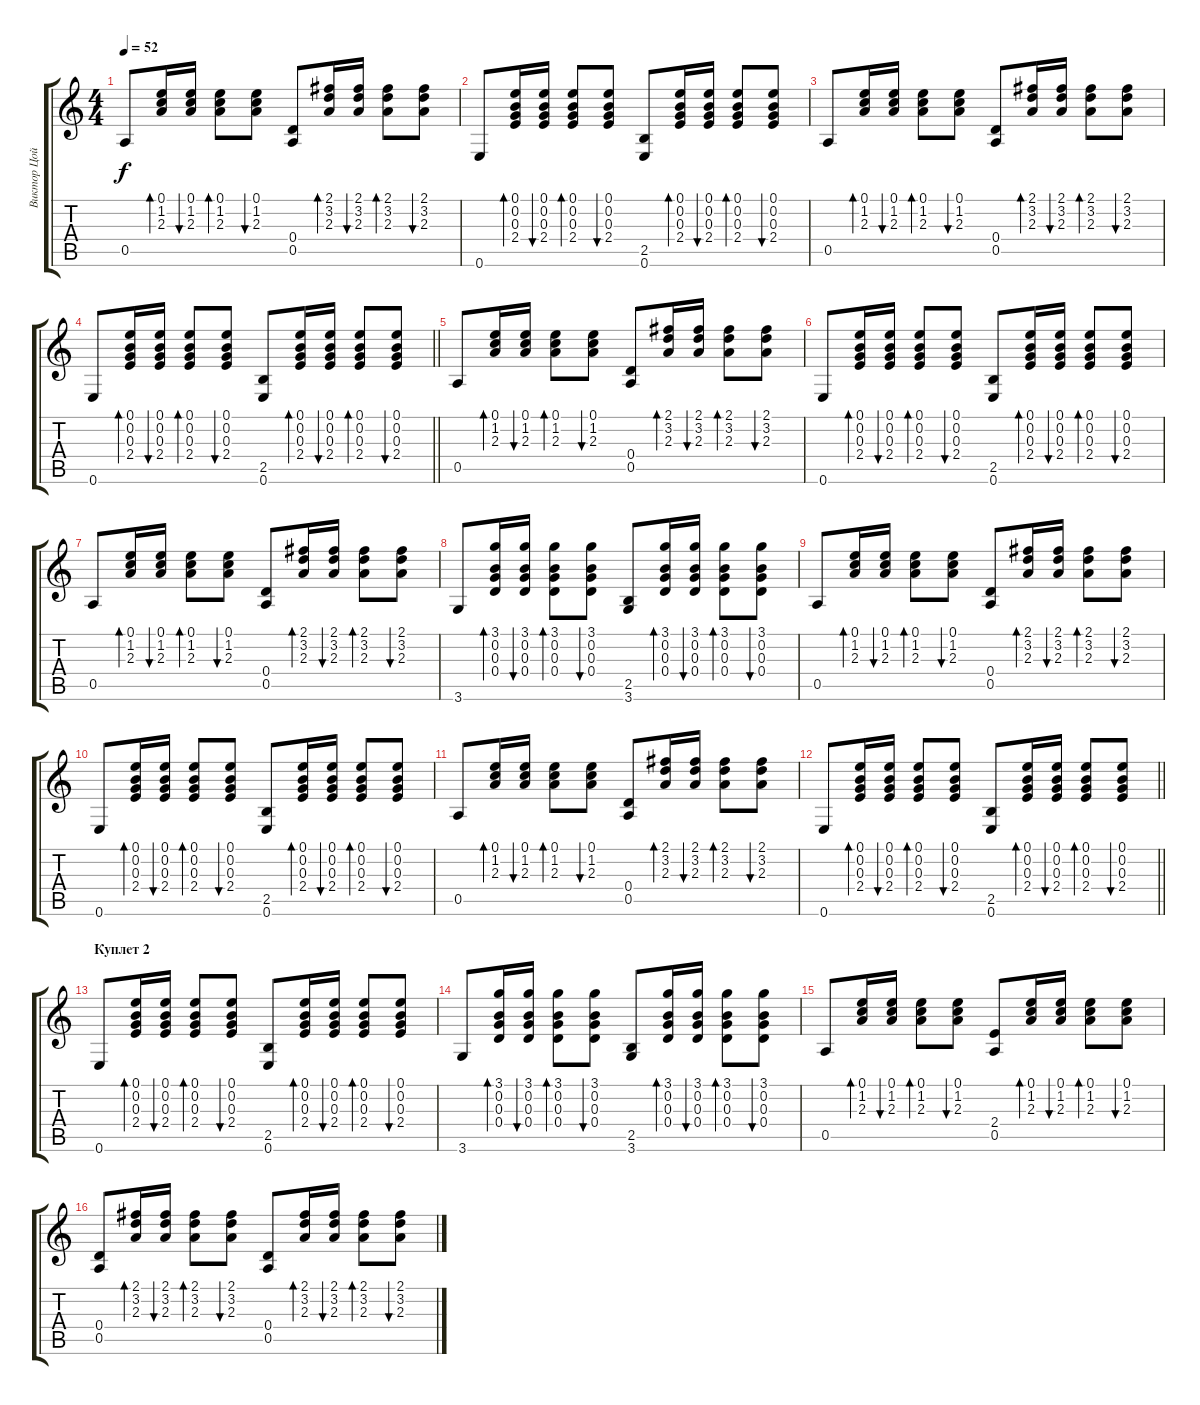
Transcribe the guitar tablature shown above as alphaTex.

\track ("Виктор Цой (Гитара)" "Виктор Цой") {instrument acousticguitarsteel}
\staff {score tabs}
\tuning (E4 B3 G3 D3 A2 E2) {hide}
\ts (4 4)
\tempo 52
\clef g2
\ks c
0.5.8{dy f} (0.1 1.2 2.3).16{bd 30} (0.1 1.2 2.3).16{bu 30} (0.1 1.2 2.3).8{bd 30} (0.1 1.2 2.3).8{bu 30} (0.4 0.5).8 (2.1 3.2 2.3).16{bd 30} (2.1 3.2 2.3).16{bu 30} (2.1 3.2 2.3).8{bd 30} (2.1 3.2 2.3).8{bu 30} |
0.6.8 (0.1 0.2 0.3 2.4).16{bd 30} (0.1 0.2 0.3 2.4).16{bu 30} (0.1 0.2 0.3 2.4).8{bd 30} (0.1 0.2 0.3 2.4).8{bu 30} (2.5 0.6).8 (0.1 0.2 0.3 2.4).16{bd 30} (0.1 0.2 0.3 2.4).16{bu 30} (0.1 0.2 0.3 2.4).8{bd 30} (0.1 0.2 0.3 2.4).8{bu 30} |
0.5.8 (0.1 1.2 2.3).16{bd 30} (0.1 1.2 2.3).16{bu 30} (0.1 1.2 2.3).8{bd 30} (0.1 1.2 2.3).8{bu 30} (0.4 0.5).8 (2.1 3.2 2.3).16{bd 30} (2.1 3.2 2.3).16{bu 30} (2.1 3.2 2.3).8{bd 30} (2.1 3.2 2.3).8{bu 30} |
\barLineRight lightlight
0.6.8 (0.1 0.2 0.3 2.4).16{bd 30} (0.1 0.2 0.3 2.4).16{bu 30} (0.1 0.2 0.3 2.4).8{bd 30} (0.1 0.2 0.3 2.4).8{bu 30} (2.5 0.6).8 (0.1 0.2 0.3 2.4).16{bd 30} (0.1 0.2 0.3 2.4).16{bu 30} (0.1 0.2 0.3 2.4).8{bd 30} (0.1 0.2 0.3 2.4).8{bu 30} |
\section ("" "")
0.5.8 (0.1 1.2 2.3).16{bd 30} (0.1 1.2 2.3).16{bu 30} (0.1 1.2 2.3).8{bd 30} (0.1 1.2 2.3).8{bu 30} (0.4 0.5).8 (2.1 3.2 2.3).16{bd 30} (2.1 3.2 2.3).16{bu 30} (2.1 3.2 2.3).8{bd 30} (2.1 3.2 2.3).8{bu 30} |
0.6.8 (0.1 0.2 0.3 2.4).16{bd 30} (0.1 0.2 0.3 2.4).16{bu 30} (0.1 0.2 0.3 2.4).8{bd 30} (0.1 0.2 0.3 2.4).8{bu 30} (2.5 0.6).8 (0.1 0.2 0.3 2.4).16{bd 30} (0.1 0.2 0.3 2.4).16{bu 30} (0.1 0.2 0.3 2.4).8{bd 30} (0.1 0.2 0.3 2.4).8{bu 30} |
0.5.8 (0.1 1.2 2.3).16{bd 30} (0.1 1.2 2.3).16{bu 30} (0.1 1.2 2.3).8{bd 30} (0.1 1.2 2.3).8{bu 30} (0.4 0.5).8 (2.1 3.2 2.3).16{bd 30} (2.1 3.2 2.3).16{bu 30} (2.1 3.2 2.3).8{bd 30} (2.1 3.2 2.3).8{bu 30} |
3.6.8 (3.1 0.2 0.3 0.4).16{bd 30} (3.1 0.2 0.3 0.4).16{bu 30} (3.1 0.2 0.3 0.4).8{bd 30} (3.1 0.2 0.3 0.4).8{bu 30} (2.5 3.6).8 (3.1 0.2 0.3 0.4).16{bd 30} (3.1 0.2 0.3 0.4).16{bu 30} (3.1 0.2 0.3 0.4).8{bd 30} (3.1 0.2 0.3 0.4).8{bu 30} |
0.5.8 (0.1 1.2 2.3).16{bd 30} (0.1 1.2 2.3).16{bu 30} (0.1 1.2 2.3).8{bd 30} (0.1 1.2 2.3).8{bu 30} (0.4 0.5).8 (2.1 3.2 2.3).16{bd 30} (2.1 3.2 2.3).16{bu 30} (2.1 3.2 2.3).8{bd 30} (2.1 3.2 2.3).8{bu 30} |
0.6.8 (0.1 0.2 0.3 2.4).16{bd 30} (0.1 0.2 0.3 2.4).16{bu 30} (0.1 0.2 0.3 2.4).8{bd 30} (0.1 0.2 0.3 2.4).8{bu 30} (2.5 0.6).8 (0.1 0.2 0.3 2.4).16{bd 30} (0.1 0.2 0.3 2.4).16{bu 30} (0.1 0.2 0.3 2.4).8{bd 30} (0.1 0.2 0.3 2.4).8{bu 30} |
0.5.8 (0.1 1.2 2.3).16{bd 30} (0.1 1.2 2.3).16{bu 30} (0.1 1.2 2.3).8{bd 30} (0.1 1.2 2.3).8{bu 30} (0.4 0.5).8 (2.1 3.2 2.3).16{bd 30} (2.1 3.2 2.3).16{bu 30} (2.1 3.2 2.3).8{bd 30} (2.1 3.2 2.3).8{bu 30} |
\barLineRight lightlight
0.6.8 (0.1 0.2 0.3 2.4).16{bd 30} (0.1 0.2 0.3 2.4).16{bu 30} (0.1 0.2 0.3 2.4).8{bd 30} (0.1 0.2 0.3 2.4).8{bu 30} (2.5 0.6).8 (0.1 0.2 0.3 2.4).16{bd 30} (0.1 0.2 0.3 2.4).16{bu 30} (0.1 0.2 0.3 2.4).8{bd 30} (0.1 0.2 0.3 2.4).8{bu 30} |
\section ("" "Куплет 2")
0.6.8 (0.1 0.2 0.3 2.4).16{bd 30} (0.1 0.2 0.3 2.4).16{bu 30} (0.1 0.2 0.3 2.4).8{bd 30} (0.1 0.2 0.3 2.4).8{bu 30} (2.5 0.6).8 (0.1 0.2 0.3 2.4).16{bd 30} (0.1 0.2 0.3 2.4).16{bu 30} (0.1 0.2 0.3 2.4).8{bd 30} (0.1 0.2 0.3 2.4).8{bu 30} |
3.6.8 (3.1 0.2 0.3 0.4).16{bd 30} (3.1 0.2 0.3 0.4).16{bu 30} (3.1 0.2 0.3 0.4).8{bd 30} (3.1 0.2 0.3 0.4).8{bu 30} (2.5 3.6).8 (3.1 0.2 0.3 0.4).16{bd 30} (3.1 0.2 0.3 0.4).16{bu 30} (3.1 0.2 0.3 0.4).8{bd 30} (3.1 0.2 0.3 0.4).8{bu 30} |
0.5.8 (0.1 1.2 2.3).16{bd 30} (0.1 1.2 2.3).16{bu 30} (0.1 1.2 2.3).8{bd 30} (0.1 1.2 2.3).8{bu 30} (2.4 0.5).8 (0.1 1.2 2.3).16{bd 30} (0.1 1.2 2.3).16{bu 30} (0.1 1.2 2.3).8{bd 30} (0.1 1.2 2.3).8{bu 30} |
(0.4 0.5).8 (2.1 3.2 2.3).16{bd 30} (2.1 3.2 2.3).16{bu 30} (2.1 3.2 2.3).8{bd 30} (2.1 3.2 2.3).8{bu 30} (0.4 0.5).8 (2.1 3.2 2.3).16{bd 30} (2.1 3.2 2.3).16{bu 30} (2.1 3.2 2.3).8{bd 30} (2.1 3.2 2.3).8{bu 30}
